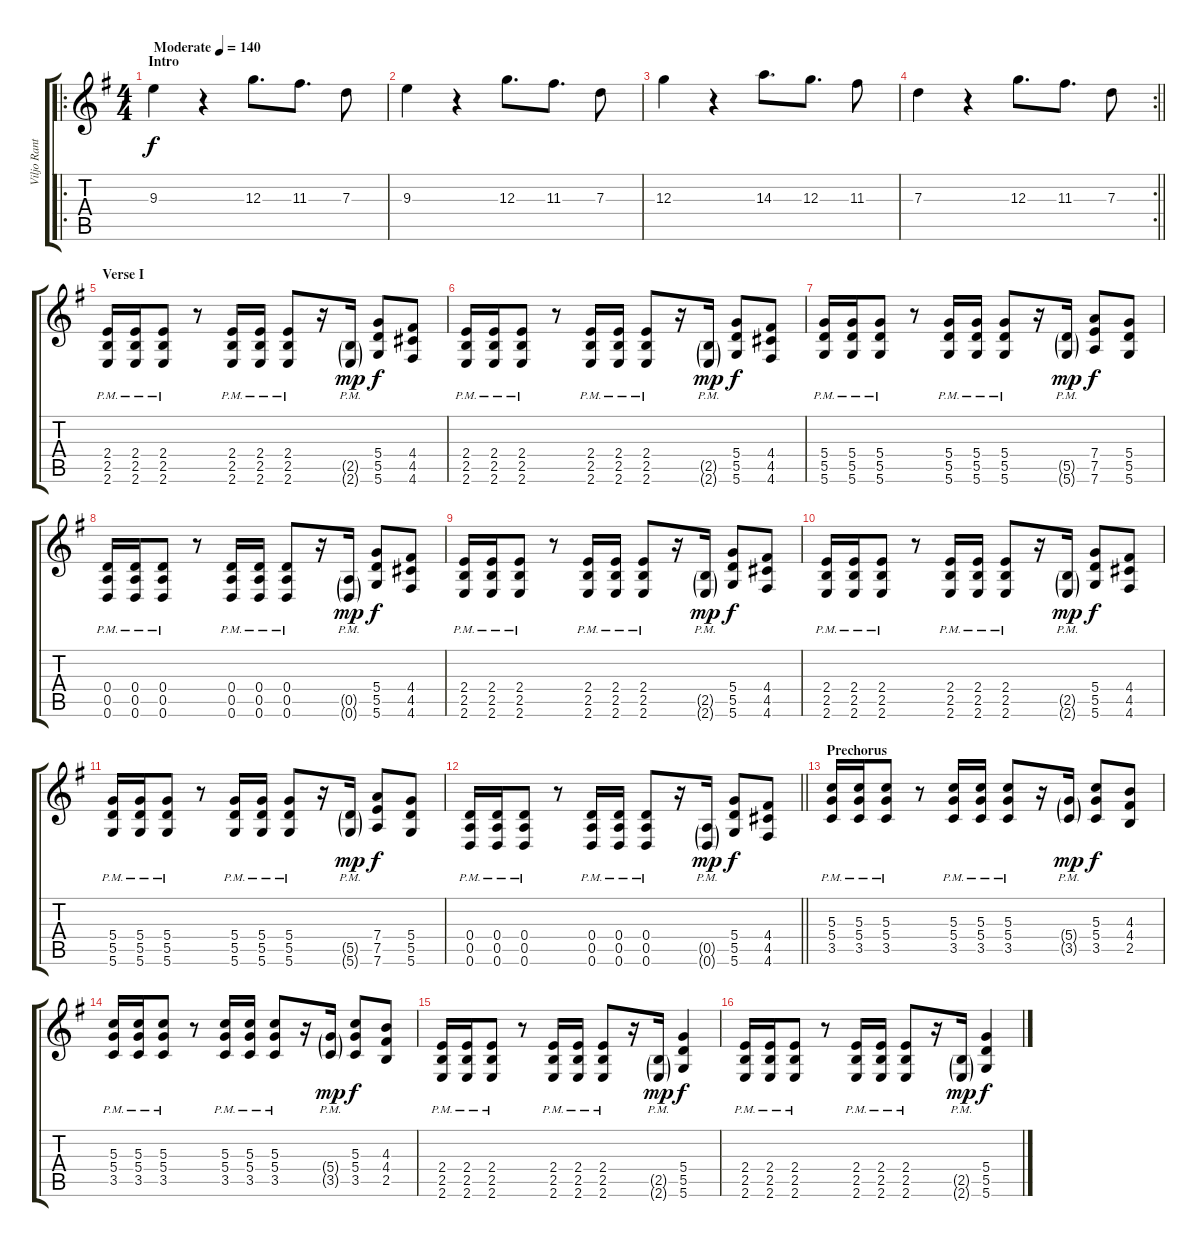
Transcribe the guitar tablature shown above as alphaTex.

\track ("Viljo Rantanen" "Viljo Rant") {instrument distortionguitar}
\staff {score tabs}
\tuning (E4 B3 G3 D3 A2 D2) {hide}
\ro
\ts (4 4)
\section ("" "Intro")
\tempo (140 "Moderate")
\clef g2
\ks eminor
9.3.4{dy f instrument distortionguitar} r.4 12.3.8{d} 11.3.8{d} 7.3.8 |
9.3.4 r.4 12.3.8{d} 11.3.8{d} 7.3.8 |
12.3.4 r.4 14.3.8{d} 12.3.8{d} 11.3.8 |
\rc 2
\barLineRight lightlight
7.3.4 r.4 12.3.8{d} 11.3.8{d} 7.3.8 |
\section ("" "Verse I")
(2.4{pm} 2.5{pm} 2.6{pm}).16 (2.4{pm} 2.5{pm} 2.6{pm}).16 (2.4{pm} 2.5{pm} 2.6{pm}).8 r.8 (2.4{pm} 2.5{pm} 2.6{pm}).16 (2.4{pm} 2.5{pm} 2.6{pm}).16 (2.4{pm} 2.5{pm} 2.6{pm}).8 r.16 (2.5{g pm} 2.6{g pm}).16{dy mp} (5.4 5.5 5.6).8{dy f} (4.4 4.5 4.6).8 |
(2.4{pm} 2.5{pm} 2.6{pm}).16 (2.4{pm} 2.5{pm} 2.6{pm}).16 (2.4{pm} 2.5{pm} 2.6{pm}).8 r.8 (2.4{pm} 2.5{pm} 2.6{pm}).16 (2.4{pm} 2.5{pm} 2.6{pm}).16 (2.4{pm} 2.5{pm} 2.6{pm}).8 r.16 (2.5{g pm} 2.6{g pm}).16{dy mp} (5.4 5.5 5.6).8{dy f} (4.4 4.5 4.6).8 |
(5.4{pm} 5.5{pm} 5.6{pm}).16 (5.4{pm} 5.5{pm} 5.6{pm}).16 (5.4{pm} 5.5{pm} 5.6{pm}).8 r.8 (5.4{pm} 5.5{pm} 5.6{pm}).16 (5.4{pm} 5.5{pm} 5.6{pm}).16 (5.4{pm} 5.5{pm} 5.6{pm}).8 r.16 (5.5{g pm} 5.6{g pm}).16{dy mp} (7.4 7.5 7.6).8{dy f} (5.4 5.5 5.6).8 |
(0.4{pm} 0.5{pm} 0.6{pm}).16 (0.4{pm} 0.5{pm} 0.6{pm}).16 (0.4{pm} 0.5{pm} 0.6{pm}).8 r.8 (0.4{pm} 0.5{pm} 0.6{pm}).16 (0.4{pm} 0.5{pm} 0.6{pm}).16 (0.4{pm} 0.5{pm} 0.6{pm}).8 r.16 (0.5{g pm} 0.6{g pm}).16{dy mp} (5.4 5.5 5.6).8{dy f} (4.4 4.5 4.6).8 |
(2.4{pm} 2.5{pm} 2.6{pm}).16 (2.4{pm} 2.5{pm} 2.6{pm}).16 (2.4{pm} 2.5{pm} 2.6{pm}).8 r.8 (2.4{pm} 2.5{pm} 2.6{pm}).16 (2.4{pm} 2.5{pm} 2.6{pm}).16 (2.4{pm} 2.5{pm} 2.6{pm}).8 r.16 (2.5{g pm} 2.6{g pm}).16{dy mp} (5.4 5.5 5.6).8{dy f} (4.4 4.5 4.6).8 |
(2.4{pm} 2.5{pm} 2.6{pm}).16 (2.4{pm} 2.5{pm} 2.6{pm}).16 (2.4{pm} 2.5{pm} 2.6{pm}).8 r.8 (2.4{pm} 2.5{pm} 2.6{pm}).16 (2.4{pm} 2.5{pm} 2.6{pm}).16 (2.4{pm} 2.5{pm} 2.6{pm}).8 r.16 (2.5{g pm} 2.6{g pm}).16{dy mp} (5.4 5.5 5.6).8{dy f} (4.4 4.5 4.6).8 |
(5.4{pm} 5.5{pm} 5.6{pm}).16 (5.4{pm} 5.5{pm} 5.6{pm}).16 (5.4{pm} 5.5{pm} 5.6{pm}).8 r.8 (5.4{pm} 5.5{pm} 5.6{pm}).16 (5.4{pm} 5.5{pm} 5.6{pm}).16 (5.4{pm} 5.5{pm} 5.6{pm}).8 r.16 (5.5{g pm} 5.6{g pm}).16{dy mp} (7.4 7.5 7.6).8{dy f} (5.4 5.5 5.6).8 |
\barLineRight lightlight
(0.4{pm} 0.5{pm} 0.6{pm}).16 (0.4{pm} 0.5{pm} 0.6{pm}).16 (0.4{pm} 0.5{pm} 0.6{pm}).8 r.8 (0.4{pm} 0.5{pm} 0.6{pm}).16 (0.4{pm} 0.5{pm} 0.6{pm}).16 (0.4{pm} 0.5{pm} 0.6{pm}).8 r.16 (0.5{g pm} 0.6{g pm}).16{dy mp} (5.4 5.5 5.6).8{dy f} (4.4 4.5 4.6).8 |
\section ("" "Prechorus")
(5.3{pm} 5.4{pm} 3.5{pm}).16 (5.3{pm} 5.4{pm} 3.5{pm}).16 (5.3{pm} 5.4{pm} 3.5{pm}).8 r.8 (5.3{pm} 5.4{pm} 3.5{pm}).16 (5.3{pm} 5.4{pm} 3.5{pm}).16 (5.3{pm} 5.4{pm} 3.5{pm}).8 r.16 (5.4{g pm} 3.5{g pm}).16{dy mp} (5.3 5.4 3.5).8{dy f} (4.3 4.4 2.5).8 |
(5.3{pm} 5.4{pm} 3.5{pm}).16 (5.3{pm} 5.4{pm} 3.5{pm}).16 (5.3{pm} 5.4{pm} 3.5{pm}).8 r.8 (5.3{pm} 5.4{pm} 3.5{pm}).16 (5.3{pm} 5.4{pm} 3.5{pm}).16 (5.3{pm} 5.4{pm} 3.5{pm}).8 r.16 (5.4{g pm} 3.5{g pm}).16{dy mp} (5.3 5.4 3.5).8{dy f} (4.3 4.4 2.5).8 |
(2.4{pm} 2.5{pm} 2.6{pm}).16 (2.4{pm} 2.5{pm} 2.6{pm}).16 (2.4{pm} 2.5{pm} 2.6{pm}).8 r.8 (2.4{pm} 2.5{pm} 2.6{pm}).16 (2.4{pm} 2.5{pm} 2.6{pm}).16 (2.4{pm} 2.5{pm} 2.6{pm}).8 r.16 (2.5{g pm} 2.6{g pm}).16{dy mp} (5.4 5.5 5.6).4{dy f} |
(2.4{pm} 2.5{pm} 2.6{pm}).16 (2.4{pm} 2.5{pm} 2.6{pm}).16 (2.4{pm} 2.5{pm} 2.6{pm}).8 r.8 (2.4{pm} 2.5{pm} 2.6{pm}).16 (2.4{pm} 2.5{pm} 2.6{pm}).16 (2.4{pm} 2.5{pm} 2.6{pm}).8 r.16 (2.5{g pm} 2.6{g pm}).16{dy mp} (5.4 5.5 5.6).4{dy f}
